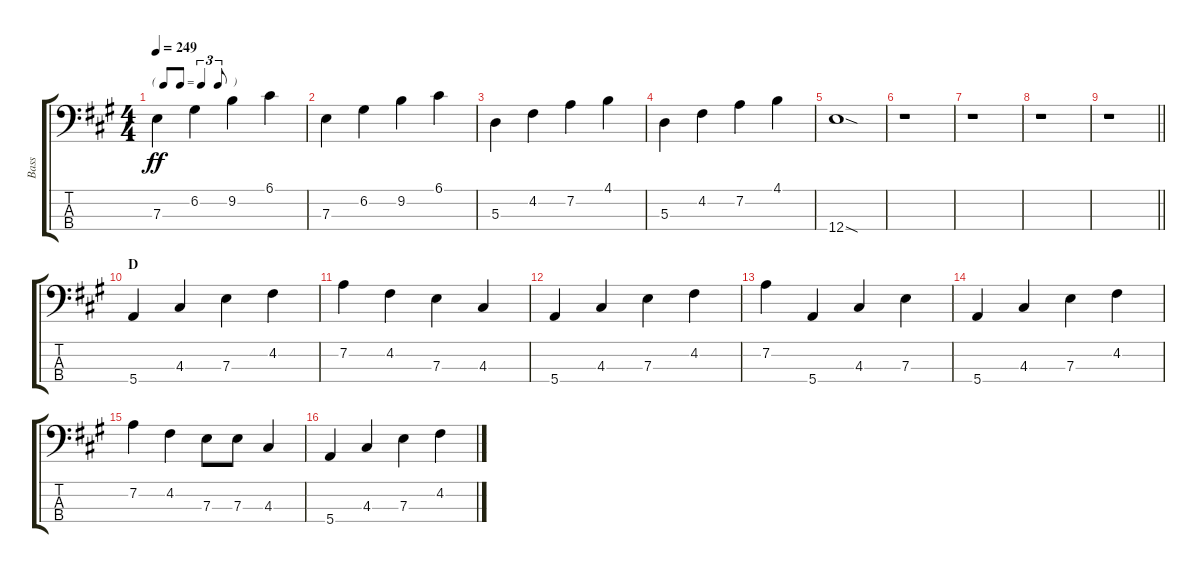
\track ("Bass" "Bass") {instrument electricbassfinger}
\staff {score tabs}
\tuning (G2 D2 A1 E1) {hide}
\ts (4 4)
\tf triplet8th
\tempo 249
\clef f4
\ks a
7.3.4{dy ff} 6.2.4 9.2.4 6.1.4 |
7.3.4 6.2.4 9.2.4 6.1.4 |
5.3.4 4.2.4 7.2.4 4.1.4 |
5.3.4 4.2.4 7.2.4 4.1.4 |
12.4{sod}.1 |
r.1 |
r.1 |
r.1 |
\barLineRight lightlight
r.1 |
\section ("" "D")
5.4.4 4.3.4 7.3.4 4.2.4 |
7.2.4 4.2.4 7.3.4 4.3.4 |
5.4.4 4.3.4 7.3.4 4.2.4 |
7.2.4 5.4.4 4.3.4 7.3.4 |
5.4.4 4.3.4 7.3.4 4.2.4 |
7.2.4 4.2.4 7.3.8 7.3.8 4.3.4 |
5.4.4 4.3.4 7.3.4 4.2.4
